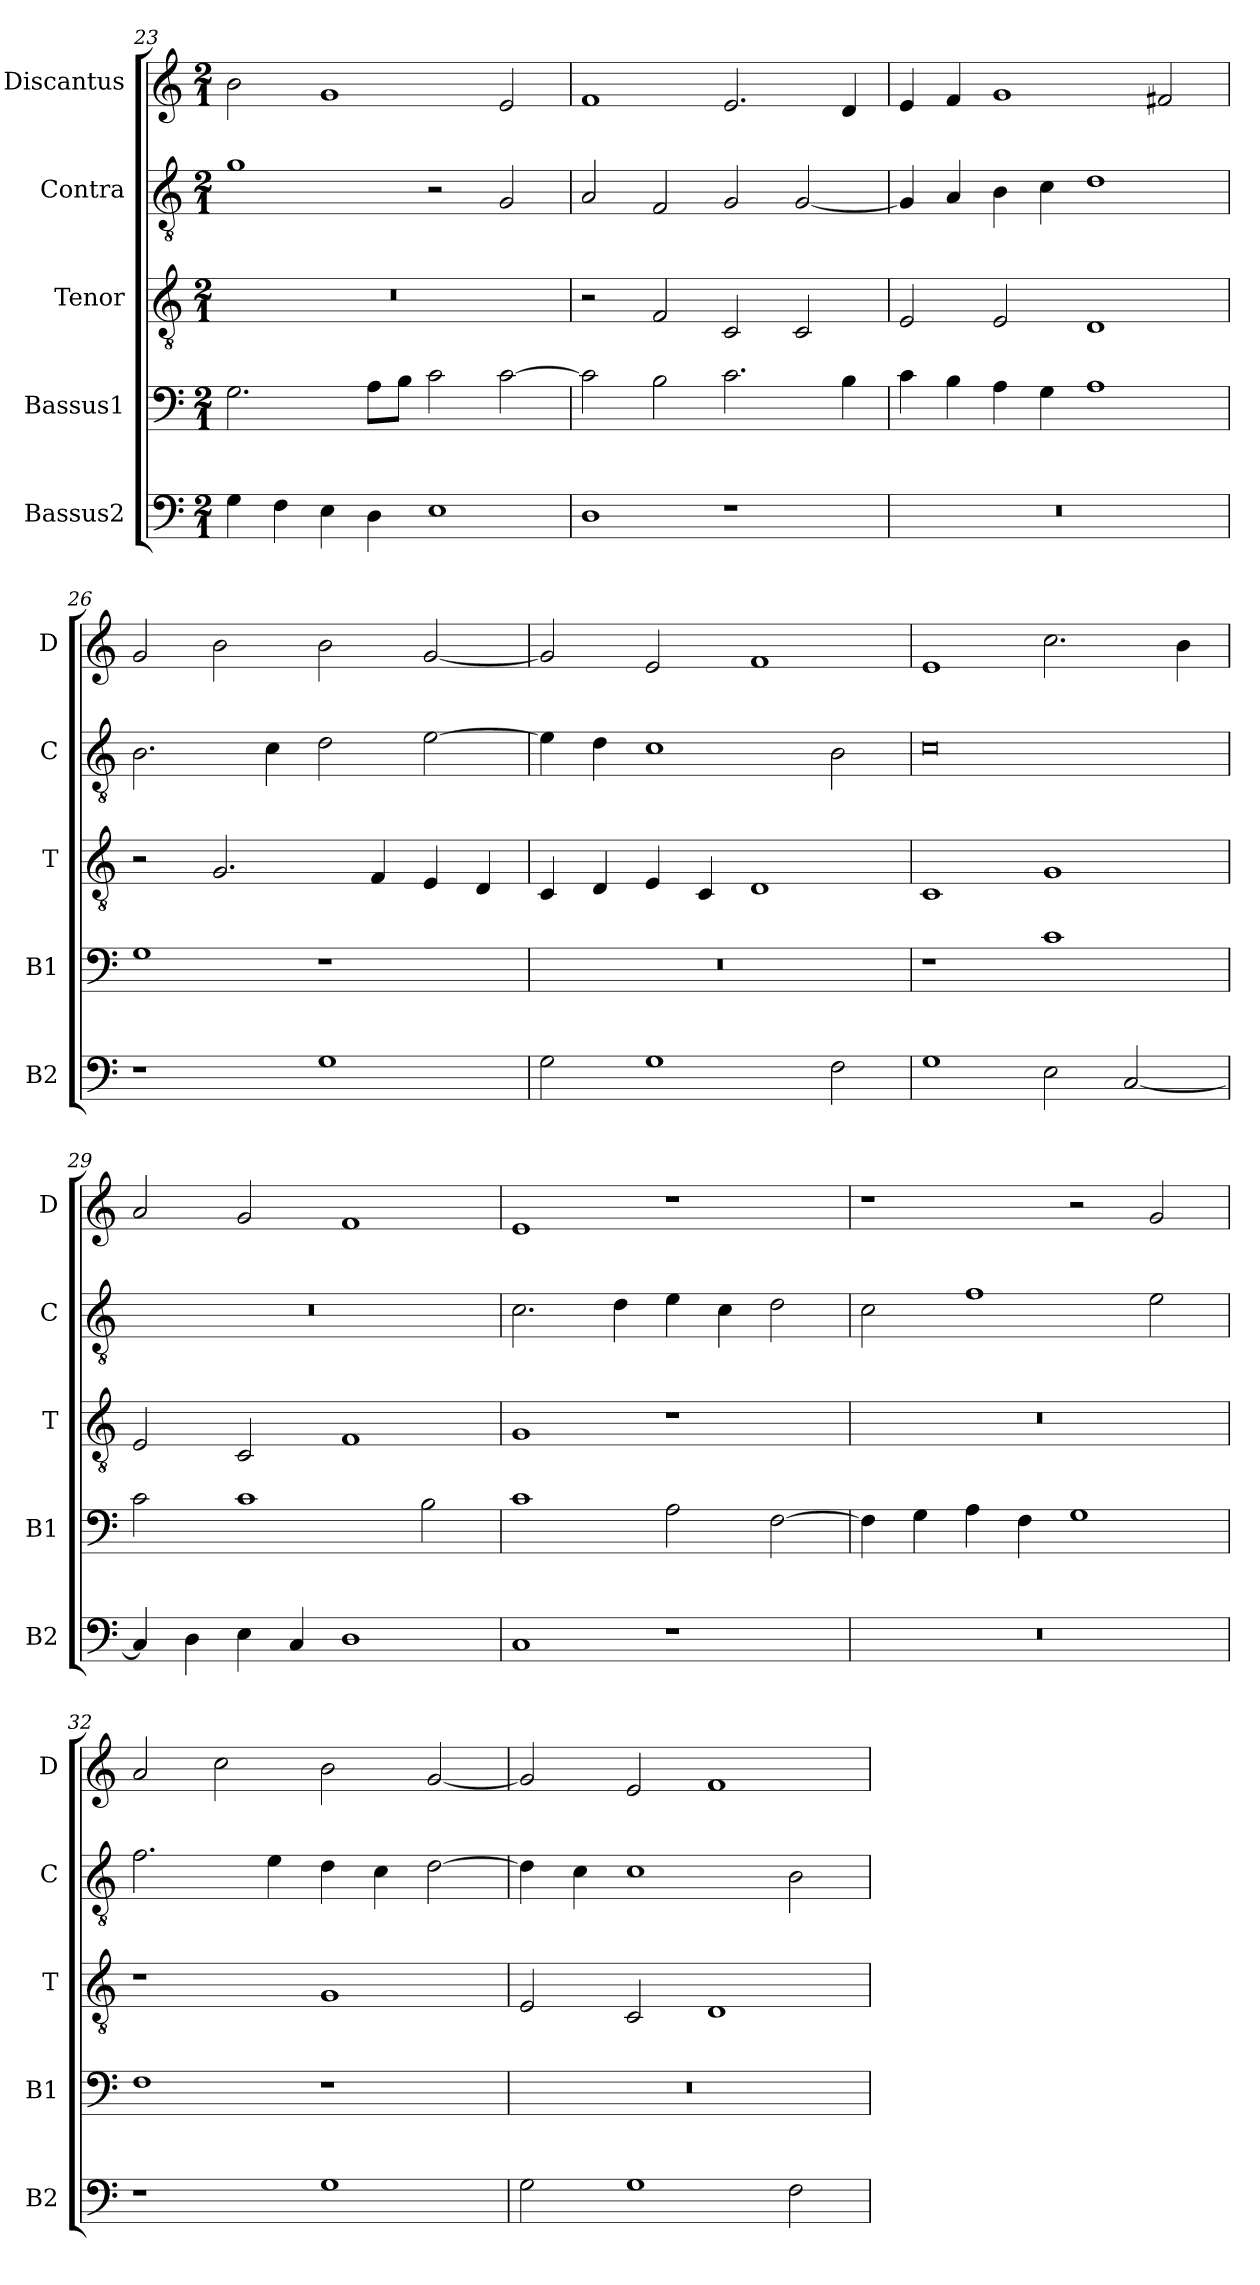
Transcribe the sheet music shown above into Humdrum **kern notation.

**kern	**kern	**kern	**kern	**kern
*part5	*part4	*part3	*part2	*part1
*staff5	*staff4	*staff3	*staff2	*staff1
*I"Bassus2	*I"Bassus1	*I"Tenor	*I"Contra	*I"Discantus
*I'B2	*I'B1	*I'T	*I'C	*I'D
*clefF4	*clefF4	*clefGv2	*clefGv2	*clefG2
*k[]	*k[]	*k[]	*k[]	*k[]
*M2/1	*M2/1	*M2/1	*M2/1	*M2/1
=23	=23	=23	=23	=23
4G\	2.G\	0r	1g	2b\
4F\	.	.	.	.
4E\	.	.	.	1g
4D\	8A\L	.	.	.
.	8B\J	.	.	.
1E	2c\	.	2r	.
.	[2c\	.	2G/	2e/
=24	=24	=24	=24	=24
1D	2c\]	2r	2A/	1f
.	2B\	2F/	2F/	.
1r	2.c\	2C/	2G/	2.e/
.	.	2C/	[2G/	.
.	4B\	.	.	4d/
=25	=25	=25	=25	=25
0r	4c\	2E/	4G/]	4e/
.	4B\	.	4A/	4f/
.	4A\	2E/	4B\	1g
.	4G\	.	4c\	.
.	1A	1D	1d	.
.	.	.	.	2f#X/
=26	=26	=26	=26	=26
1r	1G	2r	2.B\	2g/
.	.	2.G/	.	2b\
.	.	.	4c\	.
1G	1r	.	2d\	2b\
.	.	4F/	.	.
.	.	4E/	[2e\	[2g/
.	.	4D/	.	.
=27	=27	=27	=27	=27
2G\	0r	4C/	4e\]	2g/]
.	.	4D/	4d\	.
1G	.	4E/	1c	2e/
.	.	4C/	.	.
.	.	1D	.	1f
2F\	.	.	2B\	.
=28	=28	=28	=28	=28
1G	1r	1C	0c	1e
2E\	1c	1G	.	2.cc\
[2C/	.	.	.	.
.	.	.	.	4b\
=29	=29	=29	=29	=29
4C/]	2c\	2E/	0r	2a/
4D\	.	.	.	.
4E\	1c	2C/	.	2g/
4C/	.	.	.	.
1D	.	1F	.	1f
.	2B\	.	.	.
=30	=30	=30	=30	=30
1C	1c	1G	2.c\	1e
.	.	.	4d\	.
1r	2A\	1r	4e\	1r
.	.	.	4c\	.
.	[2F\	.	2d\	.
=31	=31	=31	=31	=31
0r	4F\]	0r	2c\	1r
.	4G\	.	.	.
.	4A\	.	1f	.
.	4F\	.	.	.
.	1G	.	.	2r
.	.	.	2e\	2g/
=32	=32	=32	=32	=32
1r	1F	1r	2.f\	2a/
.	.	.	.	2cc\
.	.	.	4e\	.
1G	1r	1G	4d\	2b\
.	.	.	4c\	.
.	.	.	[2d\	[2g/
=33	=33	=33	=33	=33
2G\	0r	2E/	4d\]	2g/]
.	.	.	4c\	.
1G	.	2C/	1c	2e/
.	.	1D	.	1f
2F\	.	.	2B\	.
=	=	=	=	=
*-	*-	*-	*-	*-
